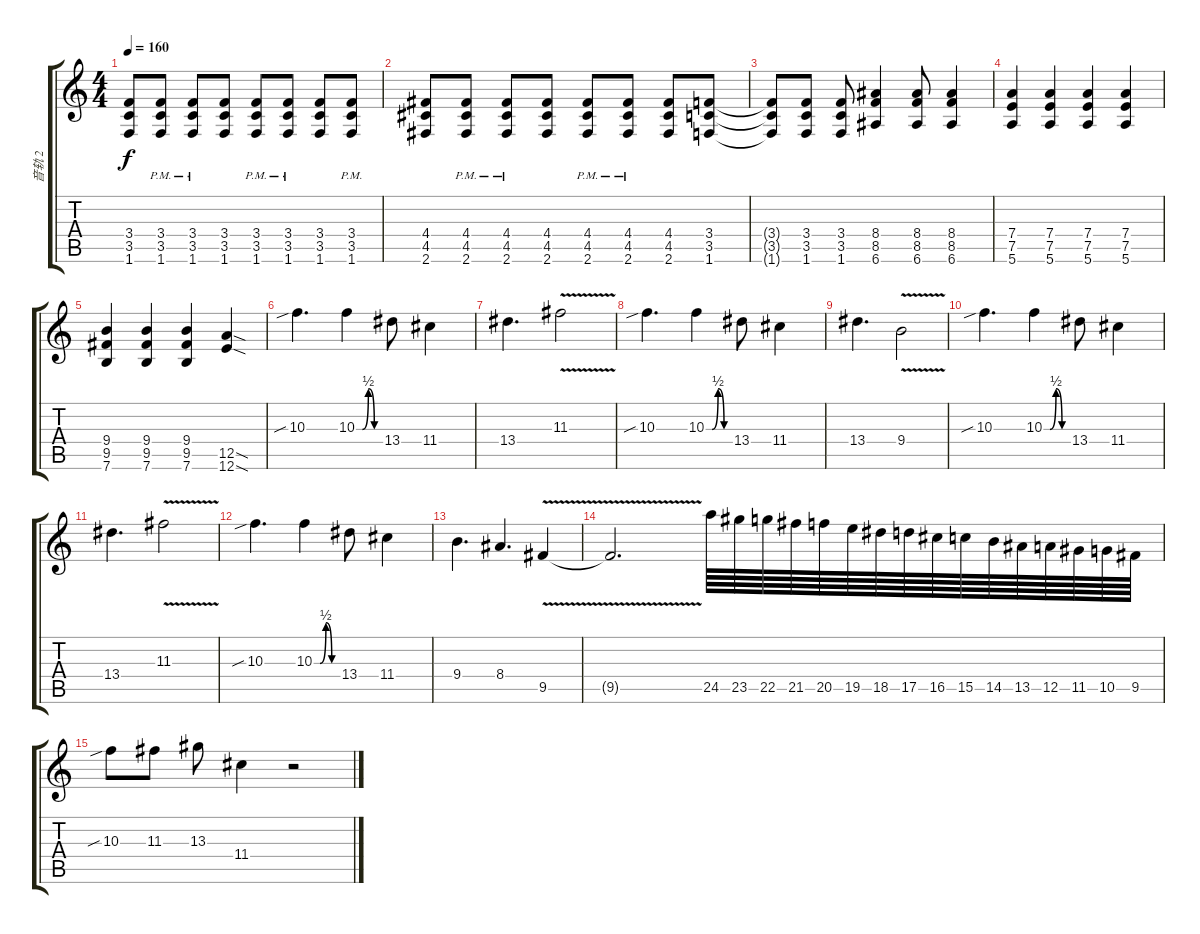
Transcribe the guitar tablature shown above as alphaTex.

\track ("音轨 2" "音轨 2") {instrument distortionguitar}
\staff {score tabs}
\tuning (E4 B3 G3 D3 A2 E2) {hide}
\ts (4 4)
\tempo 160
\clef g2
\ks c
(3.4 3.5 1.6).8{dy f} (3.4{pm} 3.5{pm} 1.6{pm}).8 (3.4{pm} 3.5{pm} 1.6{pm}).8 (3.4 3.5 1.6).8 (3.4{pm} 3.5{pm} 1.6{pm}).8 (3.4{pm} 3.5{pm} 1.6{pm}).8 (3.4 3.5 1.6).8 (3.4{pm} 3.5{pm} 1.6{pm}).8 |
(4.4 4.5 2.6).8 (4.4{pm} 4.5{pm} 2.6{pm}).8 (4.4{pm} 4.5{pm} 2.6{pm}).8 (4.4 4.5 2.6).8 (4.4{pm} 4.5{pm} 2.6{pm}).8 (4.4{pm} 4.5{pm} 2.6{pm}).8 (4.4 4.5 2.6).8 (3.4 3.5 1.6).8 |
(3.4{t} 3.5{t} 1.6{t}).8 (3.4 3.5 1.6).8 (3.4 3.5 1.6).8 (8.4 8.5 6.6).4 (8.4 8.5 6.6).8 (8.4 8.5 6.6).4 |
(7.4 7.5 5.6).4 (7.4 7.5 5.6).4 (7.4 7.5 5.6).4 (7.4 7.5 5.6).4 |
(9.4 9.5 7.6).4 (9.4 9.5 7.6).4 (9.4 9.5 7.6).4 (12.5{sod} 12.6{sod}).4 |
10.3{sib}.4{d} 10.3{be (custom 0 0 15 0 30 2 45 0 60 0)}.4 13.4.8 11.4.4 |
13.4.4{d} 11.3{v}.2 |
10.3{sib}.4{d} 10.3{be (custom 0 0 15 0 30 2 45 0 60 0)}.4 13.4.8 11.4.4 |
13.4.4{d} 9.4{v}.2 |
10.3{sib}.4{d} 10.3{be (custom 0 0 15 0 30 2 45 0 60 0)}.4 13.4.8 11.4.4 |
13.4.4{d} 11.3{v}.2 |
10.3{sib}.4{d} 10.3{be (custom 0 0 15 0 30 2 45 0 60 0)}.4 13.4.8 11.4.4 |
9.4.4{d} 8.4.4{d} 9.5{v}.4 |
9.5{t}.2{d} 24.5.64 23.5.64 22.5.64 21.5.64 20.5.64 19.5.64 18.5.64 17.5.64 16.5.64 15.5.64 14.5.64 13.5.64 12.5.64 11.5.64 10.5.64 9.5.64 |
10.3{sib}.8 11.3.8 13.3.8 11.4.4 r.2
